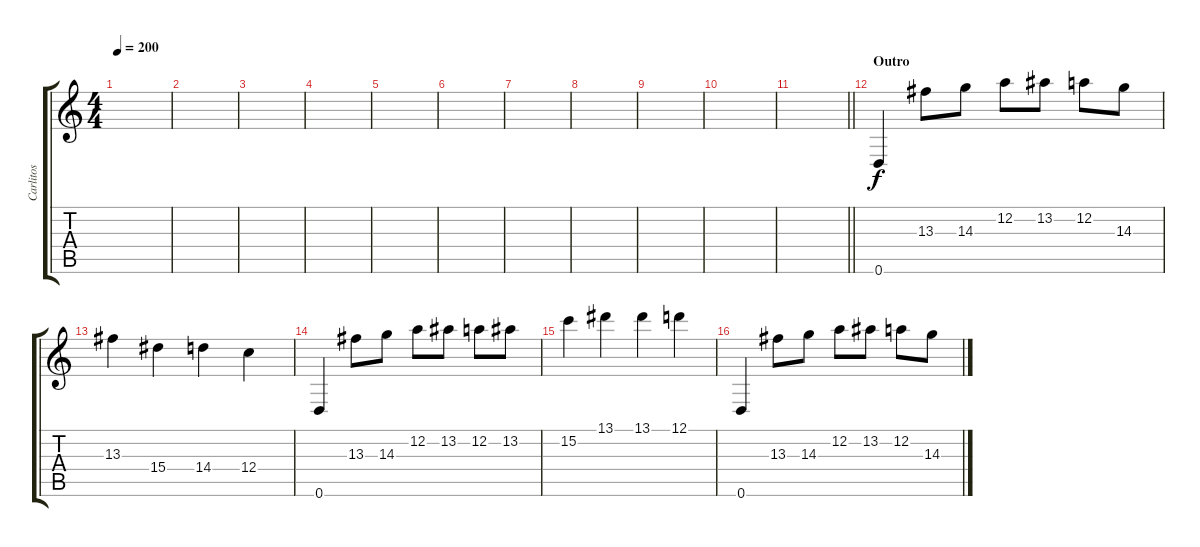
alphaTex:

\track ("Carlitos" "Carlitos") {instrument distortionguitar}
\staff {score tabs}
\tuning (D4 A3 F3 C3 G2 D2) {hide}
\ts (4 4)
\tempo 200
\clef g2
\ks c
|
|
|
|
|
|
|
|
|
|
\barLineRight lightlight
|
\section ("" "Outro")
0.6.4 13.3.8 14.3.8 12.2.8 13.2.8 12.2.8 14.3.8 |
13.3.4 15.4.4 14.4.4 12.4.4 |
0.6.4 13.3.8 14.3.8 12.2.8 13.2.8 12.2.8 13.2.8 |
15.2.4 13.1.4 13.1.4 12.1.4 |
0.6.4 13.3.8 14.3.8 12.2.8 13.2.8 12.2.8 14.3.8
